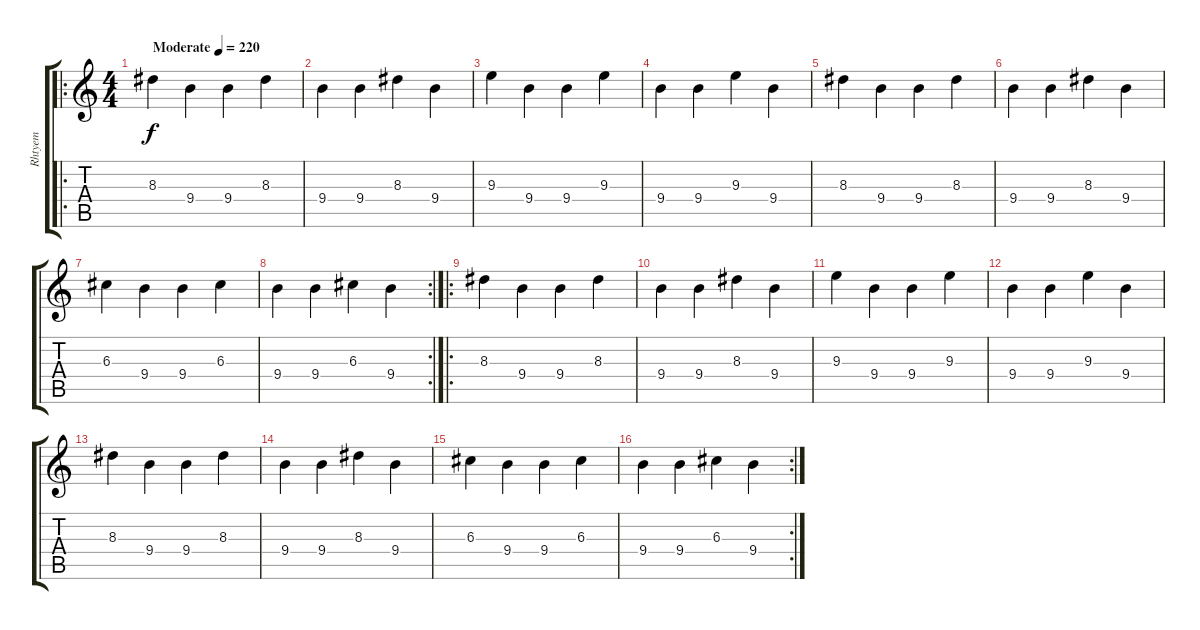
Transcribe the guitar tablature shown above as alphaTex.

\track ("Rhtyem" "Rhtyem") {instrument electricguitarjazz}
\staff {score tabs}
\tuning (E4 B3 G3 D3 A2 E2) {hide}
\ro
\ts (4 4)
\tempo (220 "Moderate")
\clef g2
\ks c
8.3.4{dy f instrument electricguitarjazz} 9.4.4 9.4.4 8.3.4 |
9.4.4 9.4.4 8.3.4 9.4.4 |
9.3.4 9.4.4 9.4.4 9.3.4 |
9.4.4 9.4.4 9.3.4 9.4.4 |
8.3.4 9.4.4 9.4.4 8.3.4 |
9.4.4 9.4.4 8.3.4 9.4.4 |
6.3.4 9.4.4 9.4.4 6.3.4 |
\rc 2
9.4.4 9.4.4 6.3.4 9.4.4 |
\ro
8.3.4 9.4.4 9.4.4 8.3.4 |
9.4.4 9.4.4 8.3.4 9.4.4 |
9.3.4 9.4.4 9.4.4 9.3.4 |
9.4.4 9.4.4 9.3.4 9.4.4 |
8.3.4 9.4.4 9.4.4 8.3.4 |
9.4.4 9.4.4 8.3.4 9.4.4 |
6.3.4 9.4.4 9.4.4 6.3.4 |
\rc 2
9.4.4 9.4.4 6.3.4 9.4.4
